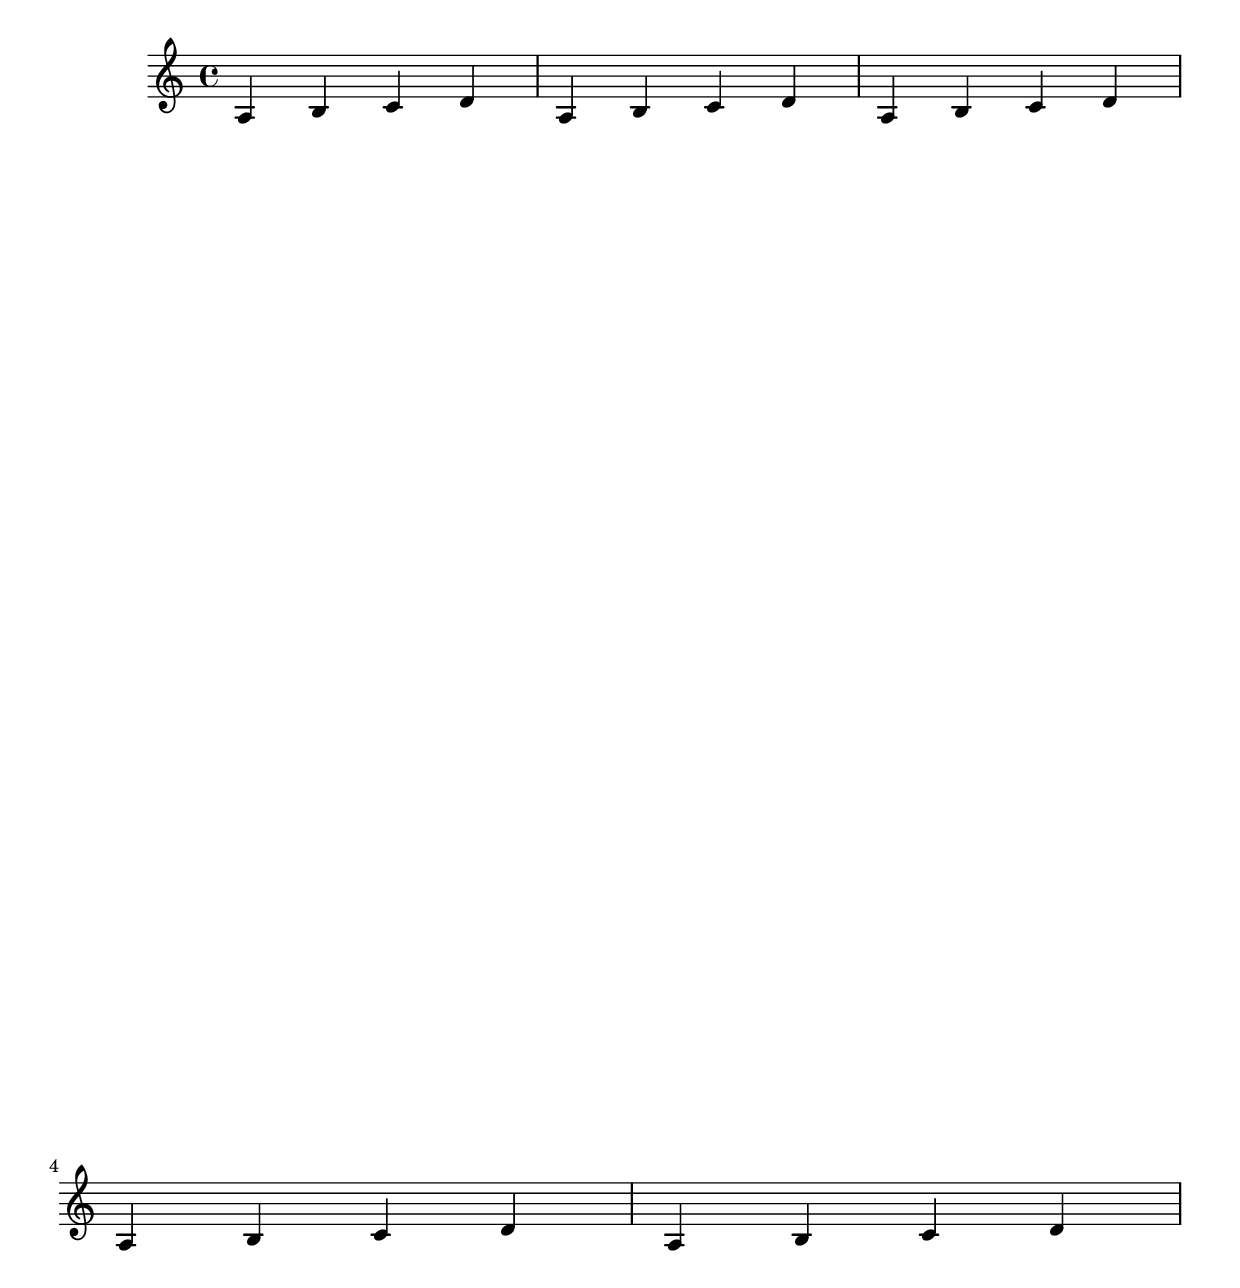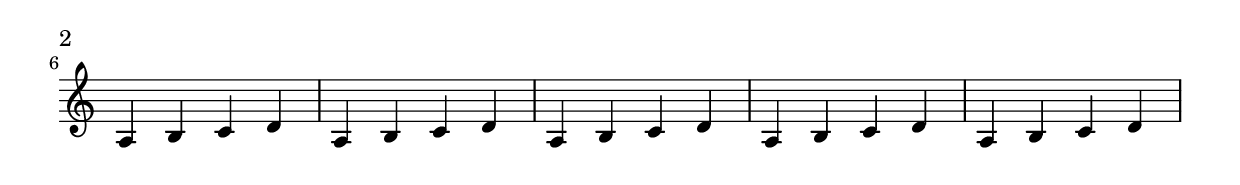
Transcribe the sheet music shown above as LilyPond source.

\version "2.10.0"

\header{
    texidoc="The optimal page breaker will stretch the
systems horizontally so that the vertical spacing will be
more acceptable. The page-spacing-weight parameter
controls the relative importance of vertical/horizontal
spacing. Because ragged-last-bottom is on, only the
first page should be horizontally stretched.
"
}

\paper {
  #(define page-breaking ly:optimal-breaking)
  page-spacing-weight = #10
  ragged-last-bottom = ##t
}

\relative c' {
  \repeat unfold 5 {a b c d} \pageBreak
  \repeat unfold 5 {a b c d}
}


